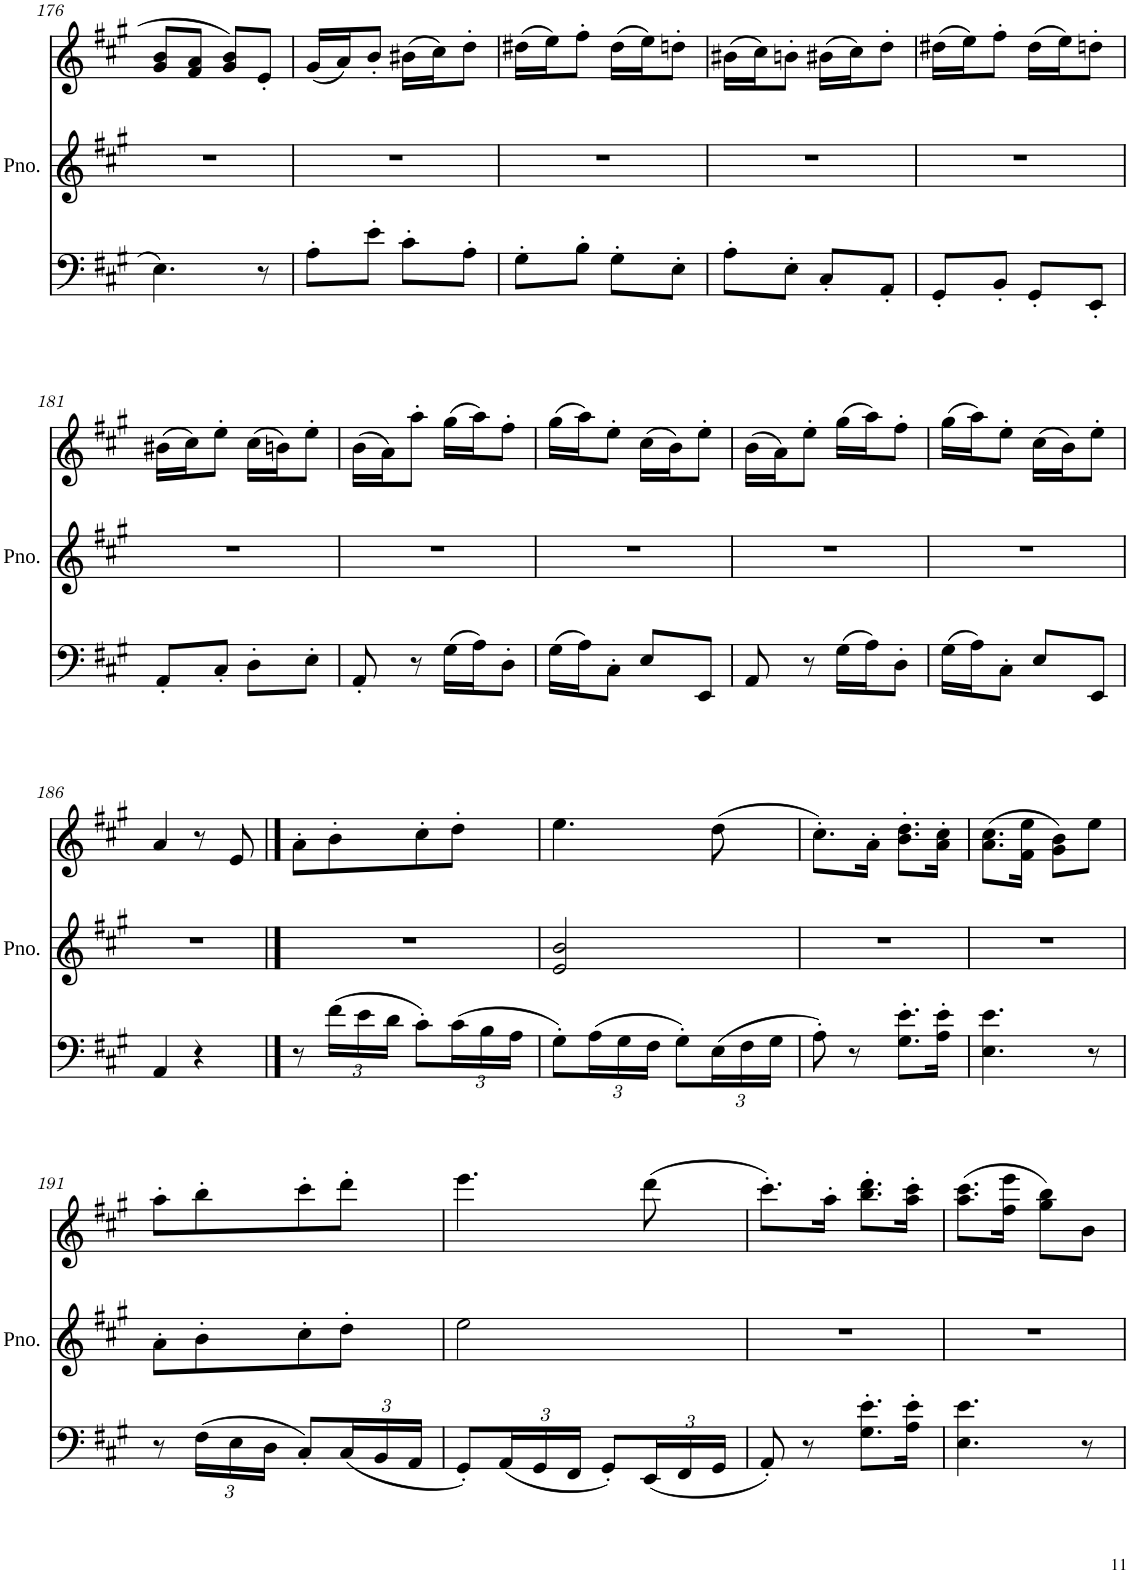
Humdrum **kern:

**kern	**kern	**kern
*part1	*part1	*part1
*staff3	*staff2	*staff1
*I"Piano	*	*
*I'Pno.	*	*
!!LO:PB:g=z
*clefF4	*clefG2	*clefG2
*k[f#c#g#]	*k[f#c#g#]	*k[f#c#g#]
*M2/4	*M2/4	*M2/4
=176	=176	=176
4.E\	2r	8g#/ 8b/L
.	.	8f#/ 8a/J
.	.	8g#/ 8b/L
8r	.	8e'/J
=177	=177	=177
8A'\L	2r	(16g#/LL
.	.	16a/J)
8e'\J	.	8b'/J
8c#'\L	.	(16b#X\LL
.	.	16cc#\J)
8A'\J	.	8dd'\J
=178	=178	=178
8G#'\L	2r	(16dd#X\LL
.	.	16ee\J)
8B'\J	.	8ff#'\J
8G#'\L	.	(16dd#\LL
.	.	16ee\J)
8E'\J	.	8ddn'\J
=179	=179	=179
8A'\L	2r	(16b#X\LL
.	.	16cc#\J)
8E'\J	.	8bn'\J
8C#'/L	.	(16b#X\LL
.	.	16cc#\J)
8AA'/J	.	8dd'\J
=180	=180	=180
8GG#'/L	2r	(16dd#X\LL
.	.	16ee\J)
8BB'/J	.	8ff#'\J
8GG#'/L	.	(16dd#\LL
.	.	16ee\J)
8EE'/J	.	8ddn'\J
!!LO:LB:g=z
=181	=181	=181
8AA'/L	2r	(16b#X\LL
.	.	16cc#\J)
8C#'/J	.	8ee'\J
8D'\L	.	(16cc#\LL
.	.	16bn\J)
8E'\J	.	8ee'\J
=182	=182	=182
8AA'/	2r	(16b\LL
.	.	16a\J)
8r	.	8aa'\J
16G#\LL	.	(16gg#\LL
16A\J	.	16aa\J)
8D'\J	.	8ff#'\J
=183	=183	=183
16G#\LL	2r	(16gg#\LL
16A\J	.	16aa\J)
8C#'\J	.	8ee'\J
8E/L	.	(16cc#\LL
.	.	16b\J)
8EE/J	.	8ee'\J
=184	=184	=184
8AA/	2r	(16b\LL
.	.	16a\J)
8r	.	8ee'\J
16G#\LL	.	(16gg#\LL
16A\J	.	16aa\J)
8D'\J	.	8ff#'\J
=185	=185	=185
16G#\LL	2r	(16gg#\LL
16A\J	.	16aa\J)
8C#'\J	.	8ee'\J
8E/L	.	(16cc#\LL
.	.	16b\J)
8EE/J	.	8ee'\J
!!LO:LB:g=z
=186	=186	=186
4AA/	2r	4a/
4r	.	8r
.	.	8e/
==187	==187	==187
8r	2r	8a'\L
*Xbrackettup	*	*
24f#\LL	.	8b'\
24e\	.	.
24d\JJ	.	.
8c#'\L	.	8cc#'\
24c#\L	.	8dd'\J
24B\	.	.
24A\JJ	.	.
=188	=188	=188
8G#'\L	2e/ 2b/	4.ee\
24A\L	.	.
24G#\	.	.
24F#\JJ	.	.
8G#'\L	.	.
24E\L	.	(8dd\
24F#\	.	.
24G#\JJ	.	.
=189	=189	=189
8A'\	2r	8.cc#'\L)
8r	.	.
.	.	16a'\Jk
8.G#\' 8.e\'L	.	8.b\' 8.dd\'L
16A\' 16e\'Jk	.	16a\' 16cc#\'Jk
=190	=190	=190
4.E\ 4.e\	2r	(8.a\ 8.cc#\L
.	.	16f#\ 16ee\Jk
.	.	8g#\ 8b\L)
8r	.	8ee\J
!!LO:LB:g=z
=191	=191	=191
8r	8a'\L	8aa'\L
24F#\LL	8b'\	8bb'\
24E\	.	.
24D\JJ	.	.
8C#'/L	8cc#'\	8ccc#'\
24C#/L	8dd'\J	8ddd'\J
24BB/	.	.
24AA/JJ	.	.
=192	=192	=192
8GG#'/L	2ee\	4.eee\
24AA/L	.	.
24GG#/	.	.
24FF#/JJ	.	.
8GG#'/L	.	.
24EE/L	.	(8ddd\
24FF#/	.	.
24GG#/JJ	.	.
=193	=193	=193
8AA'/	2r	8.ccc#'\L)
8r	.	.
.	.	16aa'\Jk
8.G#\' 8.e\'L	.	8.bb\' 8.ddd\'L
16A\' 16e\'Jk	.	16aa\' 16ccc#\'Jk
=194	=194	=194
4.E\ 4.e\	2r	(8.aa\ 8.ccc#\L
.	.	16ff#\ 16eee\Jk
.	.	8gg#\ 8bb\L)
8r	.	8b\J
=	=	=
*-	*-	*-
